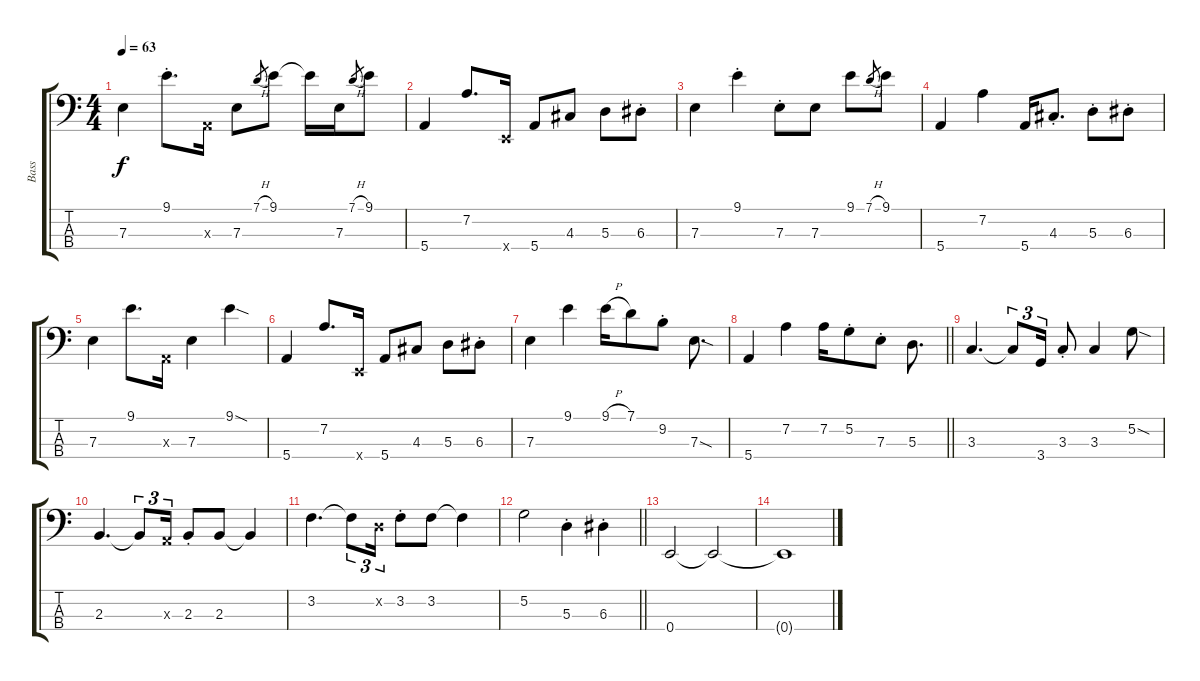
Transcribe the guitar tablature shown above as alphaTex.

\track ("Bass" "Bass") {instrument electricbassfinger}
\staff {score tabs}
\tuning (G2 D2 A1 E1) {hide}
\ts (4 4)
\section ("" "")
\tempo 63
\clef f4
\ks c
7.3.4{dy f} 9.1{st}.8{d} 0.3{x}.16 7.3.8 7.1{h}.8{gr} 9.1.8 9.1{t}.16 7.3.16 7.1{h}.8{gr} 9.1.8 |
5.4.4 7.2.8{d} 0.4{x}.16 5.4.8 4.3.8 5.3.8 6.3{st}.8 |
7.3.4 9.1{st}.4 7.3{st}.8 7.3.8 9.1.8 7.1{h}.8{gr} 9.1.8 |
5.4.4 7.2.4 5.4.16 4.3{st}.8{d} 5.3{st}.8 6.3{st}.8 |
7.3.4 9.1.8{d} 0.3{x}.16 7.3.4 9.1{sod}.4 |
5.4.4 7.2.8{d} 0.4{x}.16 5.4.8 4.3.8 5.3.8 6.3{st}.8 |
7.3.4 9.1.4 9.1{h}.16 7.1.8 9.2{st}.8 7.3{sod}.8{d} |
\barLineRight lightlight
5.4.4 7.2.4 7.2.16 5.2{st}.8 7.3{st}.8 5.3.8{d} |
\section ("" "")
3.3.4{d} 3.3{t}.8{tu (3 2)} 3.4.16{tu (3 2)} 3.3{st}.8 3.3.4 5.2{sod}.8 |
2.3.4{d} 2.3{t}.8{tu (3 2)} 0.3{x}.16{tu (3 2)} 2.3{st}.8 2.3.8 2.3{t}.4 |
3.2.4{d} 3.2{t}.8{tu (3 2)} 0.2{x}.16{tu (3 2)} 3.2{st}.8 3.2.8 3.2{t}.4 |
\barLineRight lightlight
5.2.2 5.3{st}.4 6.3{st}.4 |
0.4.2 0.4{t}.2 |
0.4{t}.1
